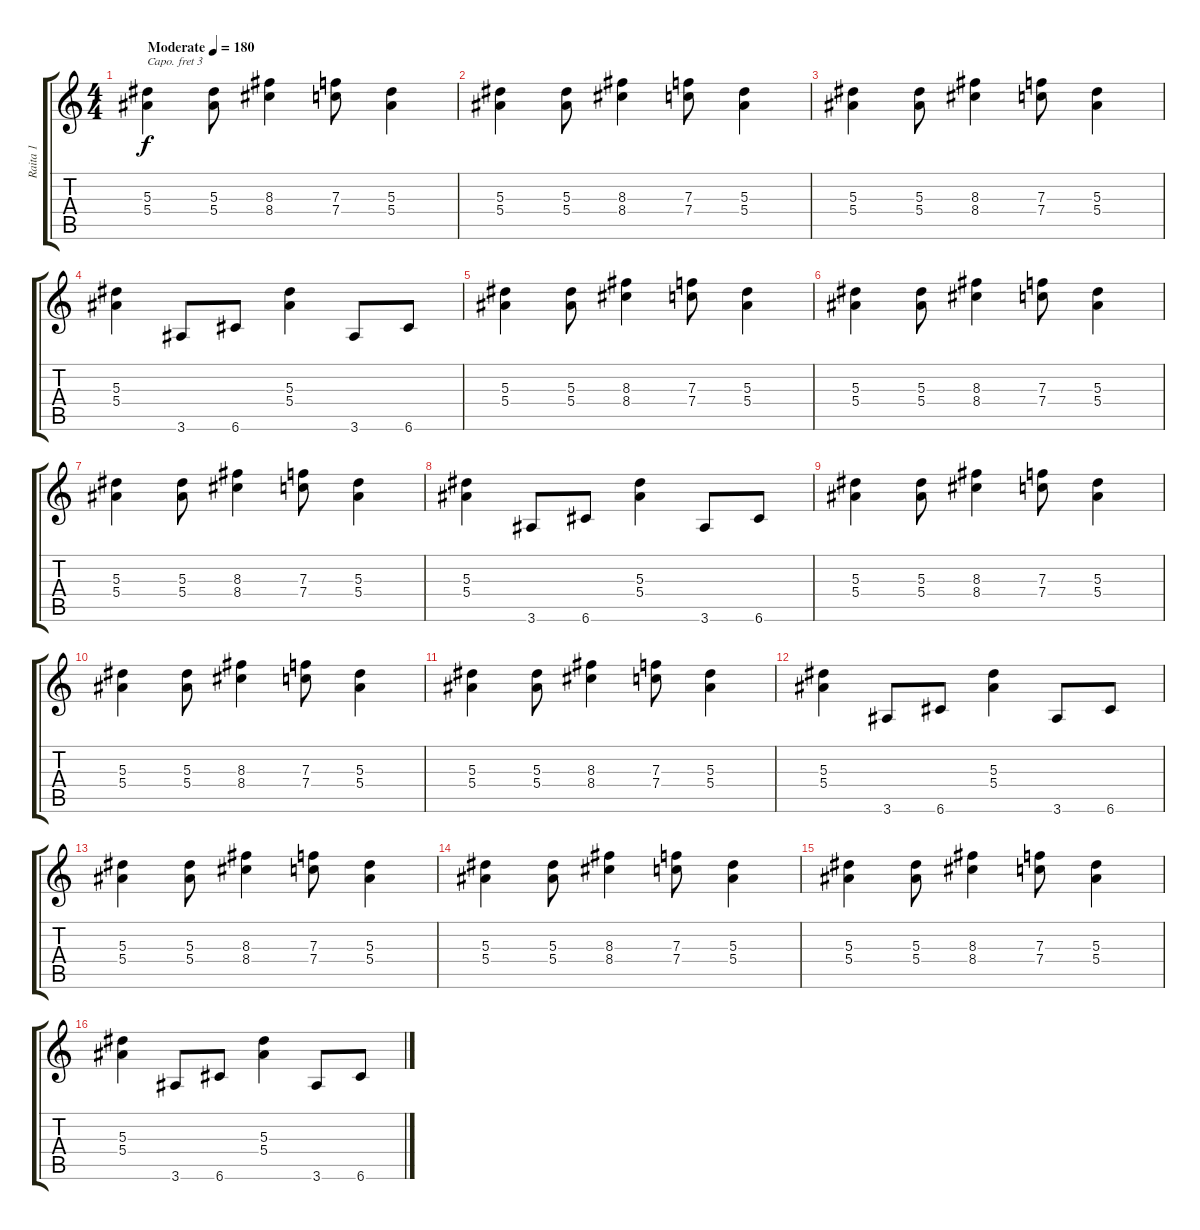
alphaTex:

\track ("Raita 1" "Raita 1") {instrument overdrivenguitar}
\staff {score tabs}
\capo 3
\tuning (E4 B3 G3 D3 A2 E2) {hide}
\ts (4 4)
\tempo (180 "Moderate")
\clef g2
\ks c
(5.3 5.4).4{dy f balance 16 instrument overdrivenguitar} (5.3 5.4).8 (8.3 8.4).4 (7.3 7.4).8 (5.3 5.4).4 |
(5.3 5.4).4 (5.3 5.4).8 (8.3 8.4).4 (7.3 7.4).8 (5.3 5.4).4 |
(5.3 5.4).4 (5.3 5.4).8 (8.3 8.4).4 (7.3 7.4).8 (5.3 5.4).4 |
(5.3 5.4).4 3.6.8 6.6.8 (5.3 5.4).4 3.6.8 6.6.8 |
(5.3 5.4).4 (5.3 5.4).8 (8.3 8.4).4 (7.3 7.4).8 (5.3 5.4).4 |
(5.3 5.4).4 (5.3 5.4).8 (8.3 8.4).4 (7.3 7.4).8 (5.3 5.4).4 |
(5.3 5.4).4 (5.3 5.4).8 (8.3 8.4).4 (7.3 7.4).8 (5.3 5.4).4 |
(5.3 5.4).4 3.6.8 6.6.8 (5.3 5.4).4 3.6.8 6.6.8 |
(5.3 5.4).4{balance 11} (5.3 5.4).8 (8.3 8.4).4 (7.3 7.4).8 (5.3 5.4).4 |
(5.3 5.4).4 (5.3 5.4).8 (8.3 8.4).4 (7.3 7.4).8 (5.3 5.4).4 |
(5.3 5.4).4 (5.3 5.4).8 (8.3 8.4).4 (7.3 7.4).8 (5.3 5.4).4 |
(5.3 5.4).4 3.6.8 6.6.8 (5.3 5.4).4 3.6.8 6.6.8 |
(5.3 5.4).4 (5.3 5.4).8 (8.3 8.4).4 (7.3 7.4).8 (5.3 5.4).4 |
(5.3 5.4).4 (5.3 5.4).8 (8.3 8.4).4 (7.3 7.4).8 (5.3 5.4).4 |
(5.3 5.4).4 (5.3 5.4).8 (8.3 8.4).4 (7.3 7.4).8 (5.3 5.4).4 |
(5.3 5.4).4 3.6.8 6.6.8 (5.3 5.4).4 3.6.8 6.6.8
